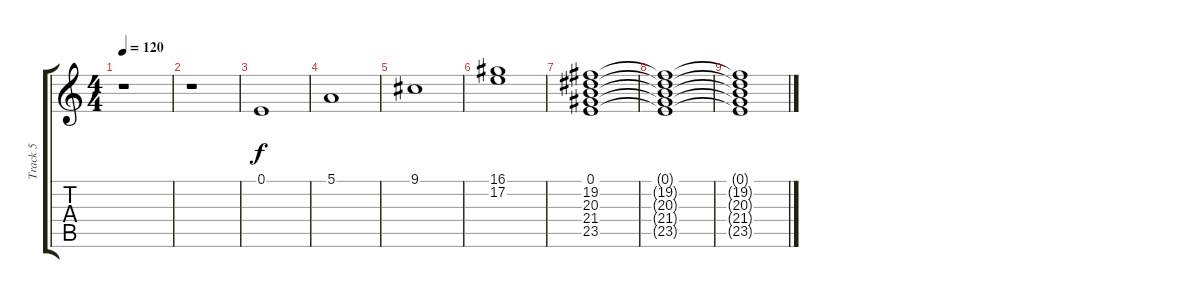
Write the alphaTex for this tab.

\track ("Track 5" "Track 5") {instrument choiraahs}
\staff {score tabs}
\tuning (E4 B3 G3 D3 A2 E2) {hide}
\ts (4 4)
\tempo 120
\clef g2
\ks c
r.1{dy f} |
r.1 |
0.1.1 |
5.1.1 |
9.1.1 |
(16.1 17.2).1 |
(0.1 19.2 20.3 21.4 23.5).1 |
(0.1{t} 19.2{t} 20.3{t} 21.4{t} 23.5{t}).1 |
(0.1{t} 19.2{t} 20.3{t} 21.4{t} 23.5{t}).1
